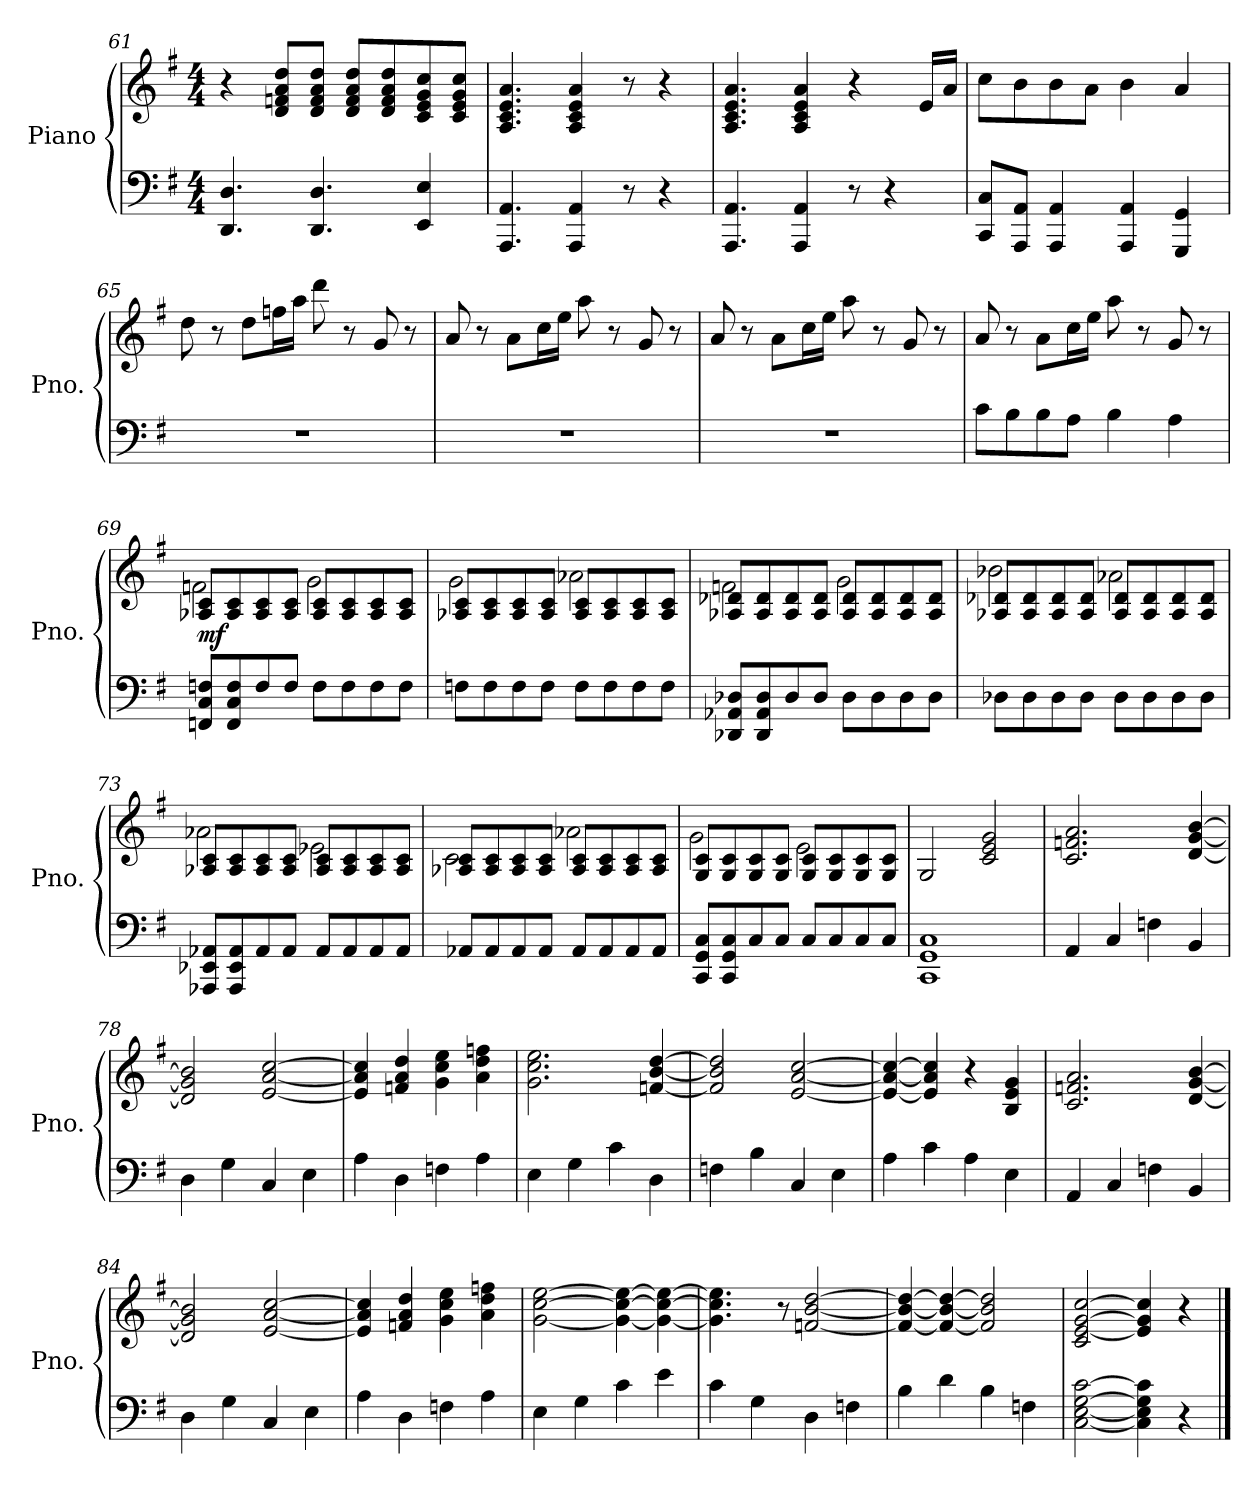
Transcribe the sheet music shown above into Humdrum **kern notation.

**kern	**kern	**dynam
*part1	*part1	*part1
*staff2	*staff1	*staff1/2
*I"Piano	*	*
*I'Pno.	*	*
!!LO:LB:g=z
*clefF4	*clefG2	*
*k[f#]	*k[f#]	*
*M4/4	*M4/4	*
=61	=61	=61
4.DD/ 4.D/	4r	.
.	8d/ 8fn/ 8a/ 8dd/L	.
4.DD/ 4.D/	8d/ 8f/ 8a/ 8dd/J	.
.	8d/ 8f/ 8a/ 8dd/L	.
.	8d/ 8f/ 8a/ 8dd/	.
4EE/ 4E/	8c/ 8e/ 8g/ 8cc/	.
.	8c/ 8e/ 8g/ 8cc/J	.
=62	=62	=62
4.AAA/ 4.AA/	4.A/ 4.c/ 4.e/ 4.a/	.
4AAA/ 4AA/	4A/ 4c/ 4e/ 4a/	.
8r	8r	.
4r	4r	.
=63	=63	=63
4.AAA/ 4.AA/	4.A/ 4.c/ 4.e/ 4.a/	.
4AAA/ 4AA/	4A/ 4c/ 4e/ 4a/	.
8r	4r	.
4r	.	.
.	16e/LL	.
.	16a/JJ	.
=64	=64	=64
8CC/ 8C/L	8cc\L	.
8AAA/ 8AA/J	8b\	.
4AAA/ 4AA/	8b\	.
.	8a\J	.
4AAA/ 4AA/	4b\	.
4GGG/ 4GG/	4a/	.
=65	=65	=65
1r	8dd\	.
.	8r	.
.	8dd\L	.
.	16ffn\L	.
.	16aa\JJ	.
.	8ddd\	.
.	8r	.
.	8g/	.
.	8r	.
!!LO:PB:g=z
=66	=66	=66
1r	8a/	.
.	8r	.
.	8a\L	.
.	16cc\L	.
.	16ee\JJ	.
.	8aa\	.
.	8r	.
.	8g/	.
.	8r	.
=67	=67	=67
1r	8a/	.
.	8r	.
.	8a\L	.
.	16cc\L	.
.	16ee\JJ	.
.	8aa\	.
.	8r	.
.	8g/	.
.	8r	.
=68	=68	=68
8c\L	8a/	.
8B\	8r	.
8B\	8a\L	.
8A\J	16cc\L	.
.	16ee\JJ	.
4B\	8aa\	.
.	8r	.
4A\	8g/	.
.	8r	.
=69	=69	=69
*	*^	*
!	!	!	!LO:DY:a=2
8FFn/ 8C/ 8Fn/L	8A-X/ 8c/L	2fn\	mf
8FF/ 8C/ 8F/	8A-/ 8c/	.	.
8F/	8A-/ 8c/	.	.
8F/J	8A-/ 8c/J	.	.
8F\L	8A-/ 8c/L	2g\	.
8F\	8A-/ 8c/	.	.
8F\	8A-/ 8c/	.	.
8F\J	8A-/ 8c/J	.	.
!!LO:LB:g=z	!!
=70	=70	=70	=70
8Fn\L	8A-X/ 8c/L	2g\	.
8F\	8A-/ 8c/	.	.
8F\	8A-/ 8c/	.	.
8F\J	8A-/ 8c/J	.	.
8F\L	8A-/ 8c/L	2a-X\	.
8F\	8A-/ 8c/	.	.
8F\	8A-/ 8c/	.	.
8F\J	8A-/ 8c/J	.	.
=71	=71	=71	=71
8DD-X/ 8AA-X/ 8D-X/L	8A-X/ 8d-X/L	2fn\	.
8DD-/ 8AA-/ 8D-/	8A-/ 8d-/	.	.
8D-/	8A-/ 8d-/	.	.
8D-/J	8A-/ 8d-/J	.	.
8D-\L	8A-/ 8d-/L	2g\	.
8D-\	8A-/ 8d-/	.	.
8D-\	8A-/ 8d-/	.	.
8D-\J	8A-/ 8d-/J	.	.
=72	=72	=72	=72
8D-X\L	8A-X/ 8d-X/L	2b-X\	.
8D-\	8A-/ 8d-/	.	.
8D-\	8A-/ 8d-/	.	.
8D-\J	8A-/ 8d-/J	.	.
8D-\L	8A-/ 8d-/L	2a-X\	.
8D-\	8A-/ 8d-/	.	.
8D-\	8A-/ 8d-/	.	.
8D-\J	8A-/ 8d-/J	.	.
!!LO:LB:g=z	!!
=73	=73	=73	=73
8AAA-X/ 8EE-X/ 8AA-X/L	8A-X/ 8c/L	2a-X\	.
8AAA-/ 8EE-/ 8AA-/	8A-/ 8c/	.	.
8AA-/	8A-/ 8c/	.	.
8AA-/J	8A-/ 8c/J	.	.
8AA-/L	8A-/ 8c/L	2e-X\	.
8AA-/	8A-/ 8c/	.	.
8AA-/	8A-/ 8c/	.	.
8AA-/J	8A-/ 8c/J	.	.
=74	=74	=74	=74
8AA-X/L	8A-X/ 8c/L	2c\	.
8AA-/	8A-/ 8c/	.	.
8AA-/	8A-/ 8c/	.	.
8AA-/J	8A-/ 8c/J	.	.
8AA-/L	8A-/ 8c/L	2a-X\	.
8AA-/	8A-/ 8c/	.	.
8AA-/	8A-/ 8c/	.	.
8AA-/J	8A-/ 8c/J	.	.
=75	=75	=75	=75
8CC/ 8GG/ 8C/L	8G/ 8c/L	2g\	.
8CC/ 8GG/ 8C/	8G/ 8c/	.	.
8C/	8G/ 8c/	.	.
8C/J	8G/ 8c/J	.	.
8C/L	8G/ 8c/L	2e\	.
8C/	8G/ 8c/	.	.
8C/	8G/ 8c/	.	.
8C/J	8G/ 8c/J	.	.
*	*v	*v	*
=76	=76	=76
1CC 1GG 1C	2G/	.
.	2c/ 2e/ 2g/	.
!!LO:LB:g=z
=77	=77	=77
4AA/	2.c/ 2.fn/ 2.a/	.
4C/	.	.
4Fn\	.	.
4BB/	[4d/ [4g/ [4b/	.
=78	=78	=78
4D\	2d/] 2g/] 2b/]	.
4G\	.	.
4C/	[2e/ [2a/ [2cc/	.
4E\	.	.
=79	=79	=79
4A\	4e/] 4a/] 4cc/]	.
4D\	4fn/ 4a/ 4dd/	.
4Fn\	4g\ 4cc\ 4ee\	.
4A\	4a\ 4dd\ 4ffn\	.
=80	=80	=80
4E\	2.g\ 2.cc\ 2.ee\	.
4G\	.	.
4c\	.	.
4D\	[4fn/ [4b/ [4dd/	.
=81	=81	=81
4Fn\	2f/] 2b/] 2dd/]	.
4B\	.	.
4C/	[2e/ [2a/ [2cc/	.
4E\	.	.
=82	=82	=82
4A\	4e/_ 4a/_ 4cc/_	.
4c\	4e/] 4a/] 4cc/]	.
4A\	4r	.
4E\	4B/ 4e/ 4g/	.
=83	=83	=83
4AA/	2.c/ 2.fn/ 2.a/	.
4C/	.	.
4Fn\	.	.
4BB/	[4d/ [4g/ [4b/	.
=84	=84	=84
4D\	2d/] 2g/] 2b/]	.
4G\	.	.
4C/	[2e/ [2a/ [2cc/	.
4E\	.	.
!!LO:LB:g=z
=85	=85	=85
4A\	4e/] 4a/] 4cc/]	.
4D\	4fn/ 4a/ 4dd/	.
4Fn\	4g\ 4cc\ 4ee\	.
4A\	4a\ 4dd\ 4ffn\	.
=86	=86	=86
4E\	[2g\ [2cc\ [2ee\	.
4G\	.	.
4c\	4g\_ 4cc\_ 4ee\_	.
4e\	4g\_ 4cc\_ 4ee\_	.
=87	=87	=87
4c\	4.g\] 4.cc\] 4.ee\]	.
4G\	.	.
.	8r	.
4D\	[2fn/ [2b/ [2dd/	.
4Fn\	.	.
=88	=88	=88
4B\	4f/_ 4b/_ 4dd/_	.
4d\	4f/_ 4b/_ 4dd/_	.
4B\	2f/] 2b/] 2dd/]	.
4Fn\	.	.
=89	=89	=89
[2C\ [2E\ [2G\ [2c\	2c/ [2e/ [2g/ [2cc/	.
4C\] 4E\] 4G\] 4c\]	4e/] 4g/] 4cc/]	.
4r	4r	.
==	==	==
*-	*-	*-
